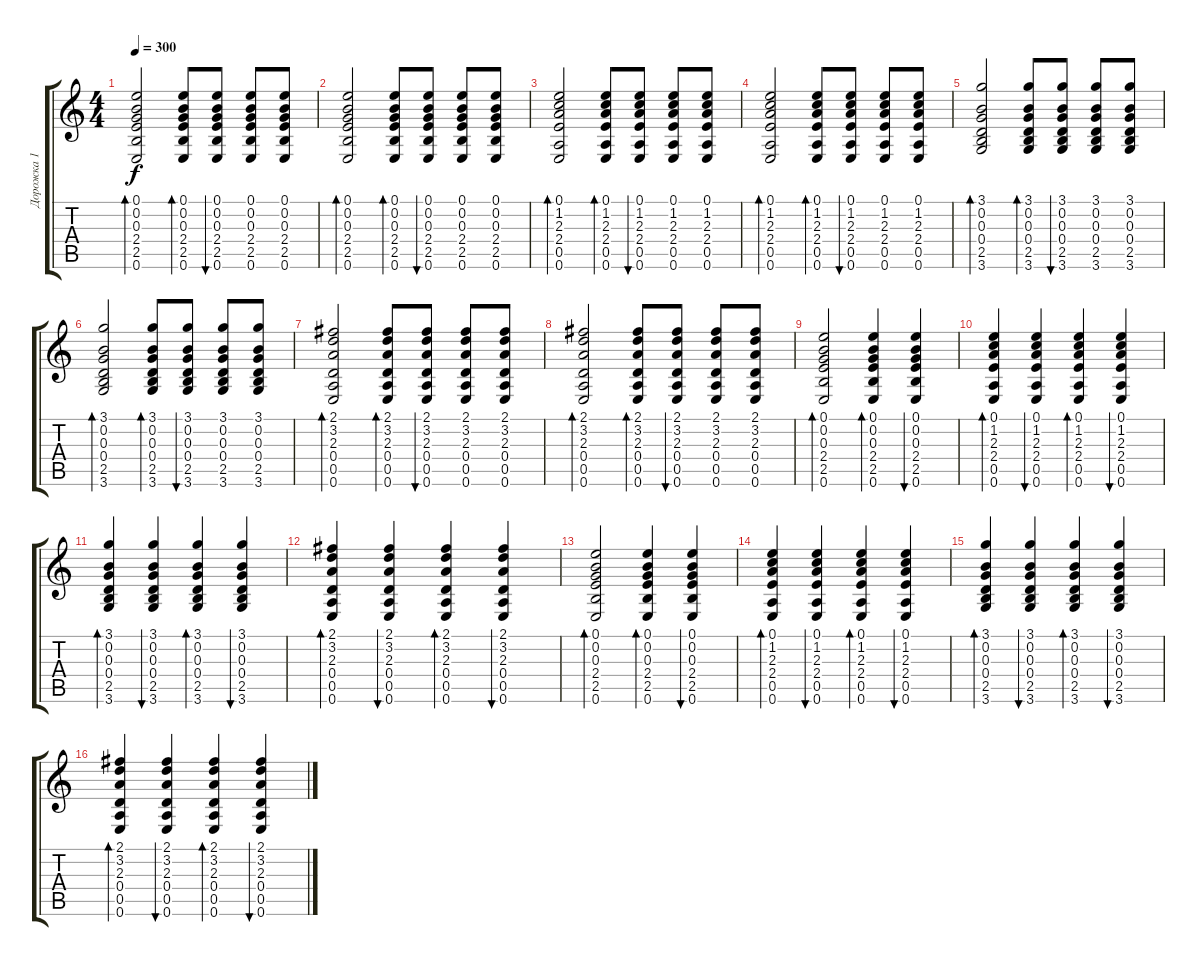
\track ("Дорожка 1" "Дорожка 1") {instrument acousticguitarsteel}
\staff {score tabs}
\tuning (E4 B3 G3 D3 A2 E2) {hide}
\ts (4 4)
\tempo 300
\clef g2
\ks c
(0.1 0.2 0.3 2.4 2.5 0.6).2{bd 60 dy f} (0.1 0.2 0.3 2.4 2.5 0.6).8{bd 60} (0.1 0.2 0.3 2.4 2.5 0.6).8{bu 60} (0.1 0.2 0.3 2.4 2.5 0.6).8 (0.1 0.2 0.3 2.4 2.5 0.6).8 |
(0.1 0.2 0.3 2.4 2.5 0.6).2{bd 60} (0.1 0.2 0.3 2.4 2.5 0.6).8{bd 60} (0.1 0.2 0.3 2.4 2.5 0.6).8{bu 60} (0.1 0.2 0.3 2.4 2.5 0.6).8 (0.1 0.2 0.3 2.4 2.5 0.6).8 |
(0.1 1.2 2.3 2.4 0.5 0.6).2{bd 60} (0.1 1.2 2.3 2.4 0.5 0.6).8{bd 60} (0.1 1.2 2.3 2.4 0.5 0.6).8{bu 60} (0.1 1.2 2.3 2.4 0.5 0.6).8 (0.1 1.2 2.3 2.4 0.5 0.6).8 |
(0.1 1.2 2.3 2.4 0.5 0.6).2{bd 60} (0.1 1.2 2.3 2.4 0.5 0.6).8{bd 60} (0.1 1.2 2.3 2.4 0.5 0.6).8{bu 60} (0.1 1.2 2.3 2.4 0.5 0.6).8 (0.1 1.2 2.3 2.4 0.5 0.6).8 |
(3.1 0.2 0.3 0.4 2.5 3.6).2{bd 60} (3.1 0.2 0.3 0.4 2.5 3.6).8{bd 60} (3.1 0.2 0.3 0.4 2.5 3.6).8{bu 60} (3.1 0.2 0.3 0.4 2.5 3.6).8 (3.1 0.2 0.3 0.4 2.5 3.6).8 |
(3.1 0.2 0.3 0.4 2.5 3.6).2{bd 60} (3.1 0.2 0.3 0.4 2.5 3.6).8{bd 60} (3.1 0.2 0.3 0.4 2.5 3.6).8{bu 60} (3.1 0.2 0.3 0.4 2.5 3.6).8 (3.1 0.2 0.3 0.4 2.5 3.6).8 |
(2.1 3.2 2.3 0.4 0.5 0.6).2{bd 60} (2.1 3.2 2.3 0.4 0.5 0.6).8{bd 60} (2.1 3.2 2.3 0.4 0.5 0.6).8{bu 60} (2.1 3.2 2.3 0.4 0.5 0.6).8 (2.1 3.2 2.3 0.4 0.5 0.6).8 |
(2.1 3.2 2.3 0.4 0.5 0.6).2{bd 60} (2.1 3.2 2.3 0.4 0.5 0.6).8{bd 60} (2.1 3.2 2.3 0.4 0.5 0.6).8{bu 60} (2.1 3.2 2.3 0.4 0.5 0.6).8 (2.1 3.2 2.3 0.4 0.5 0.6).8 |
(0.1 0.2 0.3 2.4 2.5 0.6).2{bd 60} (0.1 0.2 0.3 2.4 2.5 0.6).4{bd 60} (0.1 0.2 0.3 2.4 2.5 0.6).4{bu 60} |
(0.1 1.2 2.3 2.4 0.5 0.6).4{bd 60} (0.1 1.2 2.3 2.4 0.5 0.6).4{bu 60} (0.1 1.2 2.3 2.4 0.5 0.6).4{bd 60} (0.1 1.2 2.3 2.4 0.5 0.6).4{bu 60} |
(3.1 0.2 0.3 0.4 2.5 3.6).4{bd 60} (3.1 0.2 0.3 0.4 2.5 3.6).4{bu 60} (3.1 0.2 0.3 0.4 2.5 3.6).4{bd 60} (3.1 0.2 0.3 0.4 2.5 3.6).4{bu 60} |
(2.1 3.2 2.3 0.4 0.5 0.6).4{bd 60} (2.1 3.2 2.3 0.4 0.5 0.6).4{bu 60} (2.1 3.2 2.3 0.4 0.5 0.6).4{bd 60} (2.1 3.2 2.3 0.4 0.5 0.6).4{bu 60} |
(0.1 0.2 0.3 2.4 2.5 0.6).2{bd 60} (0.1 0.2 0.3 2.4 2.5 0.6).4{bd 60} (0.1 0.2 0.3 2.4 2.5 0.6).4{bu 60} |
(0.1 1.2 2.3 2.4 0.5 0.6).4{bd 60} (0.1 1.2 2.3 2.4 0.5 0.6).4{bu 60} (0.1 1.2 2.3 2.4 0.5 0.6).4{bd 60} (0.1 1.2 2.3 2.4 0.5 0.6).4{bu 60} |
(3.1 0.2 0.3 0.4 2.5 3.6).4{bd 60} (3.1 0.2 0.3 0.4 2.5 3.6).4{bu 60} (3.1 0.2 0.3 0.4 2.5 3.6).4{bd 60} (3.1 0.2 0.3 0.4 2.5 3.6).4{bu 60} |
(2.1 3.2 2.3 0.4 0.5 0.6).4{bd 60} (2.1 3.2 2.3 0.4 0.5 0.6).4{bu 60} (2.1 3.2 2.3 0.4 0.5 0.6).4{bd 60} (2.1 3.2 2.3 0.4 0.5 0.6).4{bu 60}
